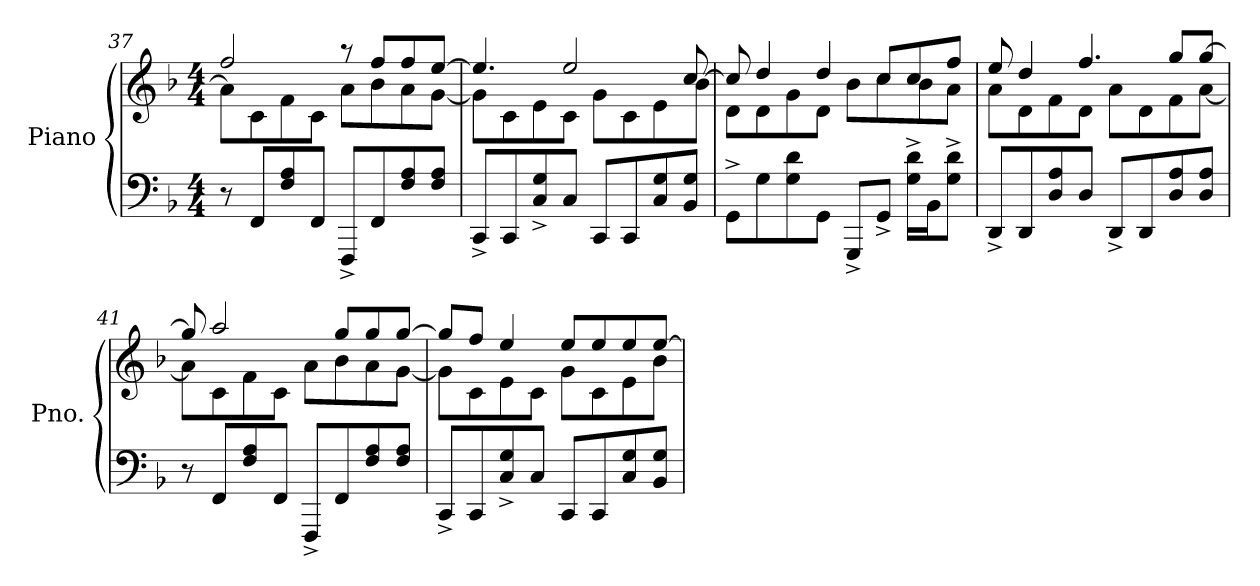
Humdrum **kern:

**kern	**kern
*part1	*part1
*staff2	*staff1
*I"Piano	*
*I'Pno.	*
*clefF4	*clefG2
*k[b-]	*k[b-]
*M4/4	*M4/4
=37	=37
*	*^
8r	2ff/	8a\L]
8FF/L	.	8c\
8F/ 8A/	.	8f\
8FF/J	.	8c\J
8FFF^/L	8r	8a\L
8FF/	8ff/L	8b-\
8F/ 8A/	8ff/	8a\
8F/ 8A/J	[8ee/J	[8g\J
=38	=38	=38
8CC^/L	4.ee/]	8g\L]
8CC/	.	8c\
8C/^ 8G/^	.	8e\
8C/J	2ee/	8c\J
8CC/L	.	8g\L
8CC/	.	8c\
8C/ 8G/	.	8e\
8BB-/ 8G/J	[8cc/	8b-\J
=39	=39	=39
8GG^\L	8cc/]	8d\L
8G\	4dd/	8d\
8G\ 8d\	.	8g\
8GG\J	4dd/	8d\J
8GGG^/L	.	8b-\L
8GG^/J	8cc/L	8cc\
16G\^ 16d\^LL	8cc/	8b-\
16BB-\J	.	.
8G\^ 8d\^J	8ff/J	8a\J
!!LO:LB:g=z	!!
=40	=40	=40
8DD^/L	8ee/	8a\L
8DD/	4dd/	8d\
8D/ 8A/	.	8f\
8D/J	4.ff/	8d\J
8DD^/L	.	8a\L
8DD/	.	8d\
8D/ 8A/	8gg/L	8f\
8D/ 8A/J	[8gg/J	[8a\J
=41	=41	=41
8r	8gg/]	8a\L]
8FF/L	2aa/	8c\
8F/ 8A/	.	8f\
8FF/J	.	8c\J
8FFF^/L	.	8a\L
8FF/	8gg/L	8b-\
8F/ 8A/	8gg/	8a\
8F/ 8A/J	[8gg/J	[8g\J
=42	=42	=42
8CC^/L	8gg/L]	8g\L]
8CC/	8ff/J	8c\
8C/^ 8G/^	4ee/	8e\
8C/J	.	8c\J
8CC/L	8ee/L	8g\L
8CC/	8ee/	8c\
8C/ 8G/	8ee/	8e\
8BB-/ 8G/J	[8ee/J	8b-\J
*	*v	*v
=	=
*-	*-
